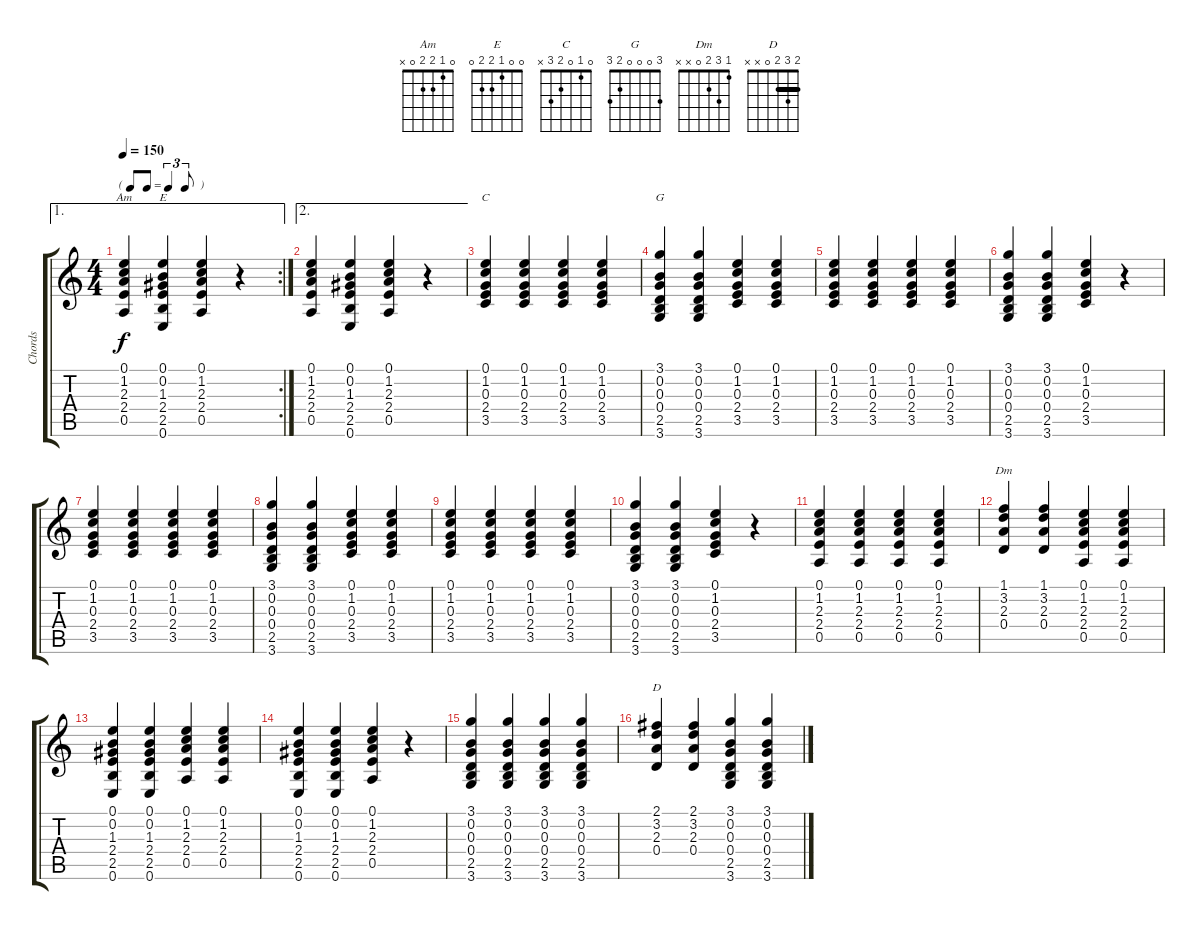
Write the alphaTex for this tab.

\track ("Chords" "Chords") {instrument acousticguitarnylon}
\staff {score tabs}
\tuning (E4 B3 G3 D3 A2 E2) {hide}
\chord ("Am" 0 1 2 2 0 x)
\chord ("E" 0 0 1 2 2 0)
\chord ("C" 0 1 0 2 3 x)
\chord ("G" 3 0 0 0 2 3)
\chord ("Dm" 1 3 2 0 x x)
\chord ("D" 2 3 2 0 x x) {barre 2}
\ae 1
\rc 2
\ts (4 4)
\tf triplet8th
\tempo 150
\clef g2
\ks c
(0.1 1.2 2.3 2.4 0.5).4{ch "Am" dy f} (0.1 0.2 1.3 2.4 2.5 0.6).4{ch "E"} (0.1 1.2 2.3 2.4 0.5).4 r.4 |
\ae 2
(0.1 1.2 2.3 2.4 0.5).4 (0.1 0.2 1.3 2.4 2.5 0.6).4 (0.1 1.2 2.3 2.4 0.5).4 r.4 |
(0.1 1.2 0.3 2.4 3.5).4{ch "C"} (0.1 1.2 0.3 2.4 3.5).4 (0.1 1.2 0.3 2.4 3.5).4 (0.1 1.2 0.3 2.4 3.5).4 |
(3.1 0.2 0.3 0.4 2.5 3.6).4{ch "G"} (3.1 0.2 0.3 0.4 2.5 3.6).4 (0.1 1.2 0.3 2.4 3.5).4 (0.1 1.2 0.3 2.4 3.5).4 |
(0.1 1.2 0.3 2.4 3.5).4 (0.1 1.2 0.3 2.4 3.5).4 (0.1 1.2 0.3 2.4 3.5).4 (0.1 1.2 0.3 2.4 3.5).4 |
(3.1 0.2 0.3 0.4 2.5 3.6).4 (3.1 0.2 0.3 0.4 2.5 3.6).4 (0.1 1.2 0.3 2.4 3.5).4 r.4 |
(0.1 1.2 0.3 2.4 3.5).4 (0.1 1.2 0.3 2.4 3.5).4 (0.1 1.2 0.3 2.4 3.5).4 (0.1 1.2 0.3 2.4 3.5).4 |
(3.1 0.2 0.3 0.4 2.5 3.6).4 (3.1 0.2 0.3 0.4 2.5 3.6).4 (0.1 1.2 0.3 2.4 3.5).4 (0.1 1.2 0.3 2.4 3.5).4 |
(0.1 1.2 0.3 2.4 3.5).4 (0.1 1.2 0.3 2.4 3.5).4 (0.1 1.2 0.3 2.4 3.5).4 (0.1 1.2 0.3 2.4 3.5).4 |
(3.1 0.2 0.3 0.4 2.5 3.6).4 (3.1 0.2 0.3 0.4 2.5 3.6).4 (0.1 1.2 0.3 2.4 3.5).4 r.4 |
(0.1 1.2 2.3 2.4 0.5).4 (0.1 1.2 2.3 2.4 0.5).4 (0.1 1.2 2.3 2.4 0.5).4 (0.1 1.2 2.3 2.4 0.5).4 |
(1.1 3.2 2.3 0.4).4{ch "Dm"} (1.1 3.2 2.3 0.4).4 (0.1 1.2 2.3 2.4 0.5).4 (0.1 1.2 2.3 2.4 0.5).4 |
(0.1 0.2 1.3 2.4 2.5 0.6).4 (0.1 0.2 1.3 2.4 2.5 0.6).4 (0.1 1.2 2.3 2.4 0.5).4 (0.1 1.2 2.3 2.4 0.5).4 |
(0.1 0.2 1.3 2.4 2.5 0.6).4 (0.1 0.2 1.3 2.4 2.5 0.6).4 (0.1 1.2 2.3 2.4 0.5).4 r.4 |
(3.1 0.2 0.3 0.4 2.5 3.6).4 (3.1 0.2 0.3 0.4 2.5 3.6).4 (3.1 0.2 0.3 0.4 2.5 3.6).4 (3.1 0.2 0.3 0.4 2.5 3.6).4 |
(2.1 3.2 2.3 0.4).4{ch "D"} (2.1 3.2 2.3 0.4).4 (3.1 0.2 0.3 0.4 2.5 3.6).4 (3.1 0.2 0.3 0.4 2.5 3.6).4
